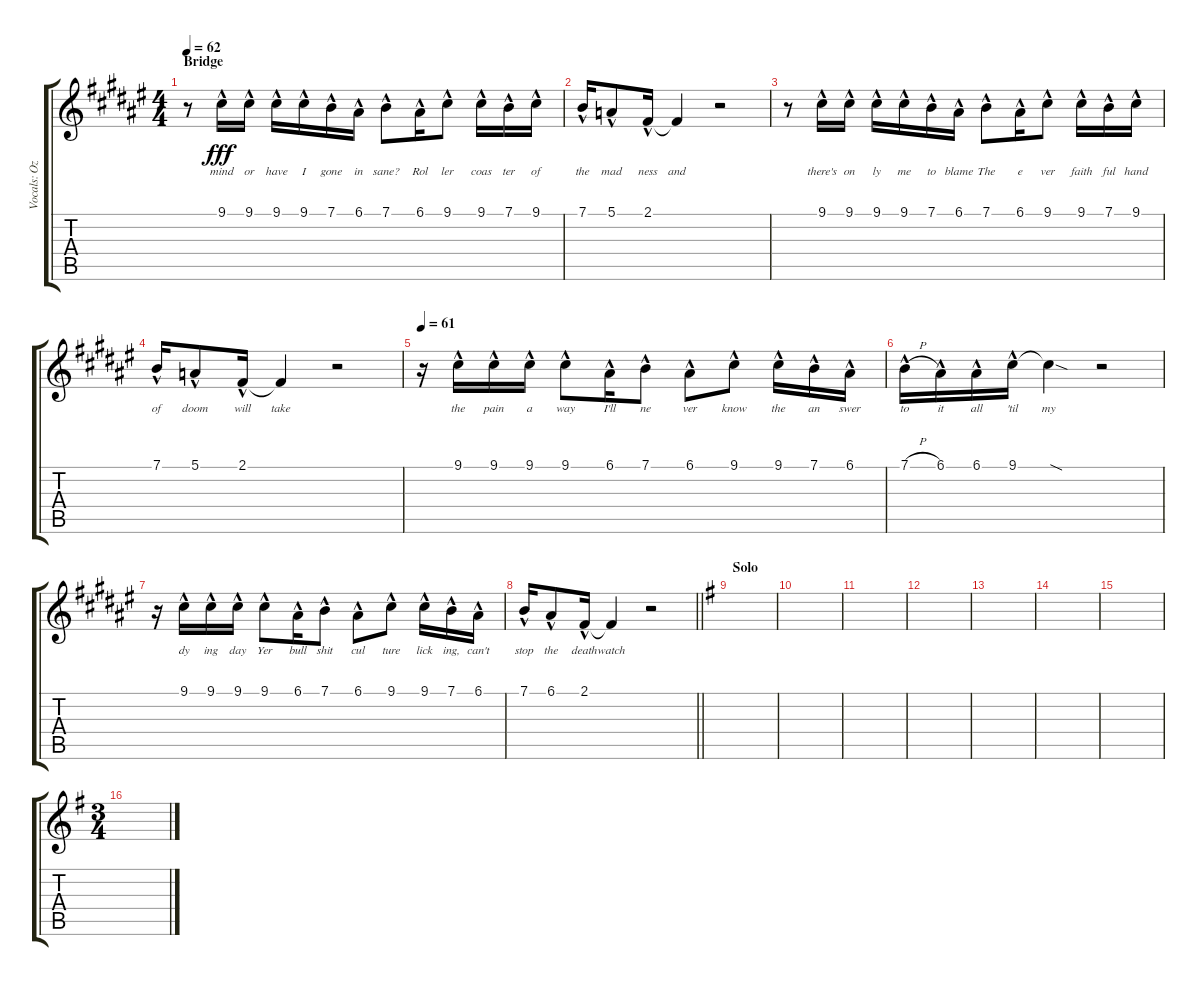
\track ("Vocals: Ozzy" "Vocals: Oz") {instrument lead2sawtooth}
\staff {score tabs}
\tuning (E4 B3 G3 D3 A2 D2) {hide}
\ts (4 4)
\section ("" "Bridge")
\tempo 62
\clef g2
\ks f#
r.8{dy fff} 9.1{hac}.16{lyrics (0 "mind") lyrics (1 "") lyrics (2 "") lyrics (3 "") lyrics (4 "")} 9.1{hac}.16{lyrics (0 "or") lyrics (1 "") lyrics (2 "") lyrics (3 "") lyrics (4 "")} 9.1{hac}.16{lyrics (0 "have") lyrics (1 "") lyrics (2 "") lyrics (3 "") lyrics (4 "")} 9.1{hac}.16{lyrics (0 "I") lyrics (1 "") lyrics (2 "") lyrics (3 "") lyrics (4 "")} 7.1{hac}.16{lyrics (0 "gone") lyrics (1 "") lyrics (2 "") lyrics (3 "") lyrics (4 "")} 6.1{hac}.16{lyrics (0 "in") lyrics (1 "") lyrics (2 "") lyrics (3 "") lyrics (4 "")} 7.1{hac}.8{lyrics (0 "sane?") lyrics (1 "") lyrics (2 "") lyrics (3 "") lyrics (4 "")} 6.1{hac}.16{lyrics (0 "Rol") lyrics (1 "") lyrics (2 "") lyrics (3 "") lyrics (4 "")} 9.1{hac}.8{lyrics (0 "ler") lyrics (1 "") lyrics (2 "") lyrics (3 "") lyrics (4 "")} 9.1{hac}.16{lyrics (0 "coas") lyrics (1 "") lyrics (2 "") lyrics (3 "") lyrics (4 "")} 7.1{hac}.16{lyrics (0 "ter") lyrics (1 "") lyrics (2 "") lyrics (3 "") lyrics (4 "")} 9.1{hac}.16{lyrics (0 "of") lyrics (1 "") lyrics (2 "") lyrics (3 "") lyrics (4 "")} |
7.1{hac}.16{lyrics (0 "the") lyrics (1 "") lyrics (2 "") lyrics (3 "") lyrics (4 "")} 5.1{hac}.8{lyrics (0 "mad") lyrics (1 "") lyrics (2 "") lyrics (3 "") lyrics (4 "")} 2.1{hac}.16{lyrics (0 "ness") lyrics (1 "") lyrics (2 "") lyrics (3 "") lyrics (4 "")} 2.1{t}.4{lyrics (0 "and") lyrics (1 "") lyrics (2 "") lyrics (3 "") lyrics (4 "")} r.2 |
r.8 9.1{hac}.16{lyrics (0 "there's") lyrics (1 "") lyrics (2 "") lyrics (3 "") lyrics (4 "")} 9.1{hac}.16{lyrics (0 "on") lyrics (1 "") lyrics (2 "") lyrics (3 "") lyrics (4 "")} 9.1{hac}.16{lyrics (0 "ly") lyrics (1 "") lyrics (2 "") lyrics (3 "") lyrics (4 "")} 9.1{hac}.16{lyrics (0 "me") lyrics (1 "") lyrics (2 "") lyrics (3 "") lyrics (4 "")} 7.1{hac}.16{lyrics (0 "to") lyrics (1 "") lyrics (2 "") lyrics (3 "") lyrics (4 "")} 6.1{hac}.16{lyrics (0 "blame") lyrics (1 "") lyrics (2 "") lyrics (3 "") lyrics (4 "")} 7.1{hac}.8{lyrics (0 "The") lyrics (1 "") lyrics (2 "") lyrics (3 "") lyrics (4 "")} 6.1{hac}.16{lyrics (0 "e") lyrics (1 "") lyrics (2 "") lyrics (3 "") lyrics (4 "")} 9.1{hac}.8{lyrics (0 "ver") lyrics (1 "") lyrics (2 "") lyrics (3 "") lyrics (4 "")} 9.1{hac}.16{lyrics (0 "faith") lyrics (1 "") lyrics (2 "") lyrics (3 "") lyrics (4 "")} 7.1{hac}.16{lyrics (0 "ful") lyrics (1 "") lyrics (2 "") lyrics (3 "") lyrics (4 "")} 9.1{hac}.16{lyrics (0 "hand") lyrics (1 "") lyrics (2 "") lyrics (3 "") lyrics (4 "")} |
7.1{hac}.16{lyrics (0 "of") lyrics (1 "") lyrics (2 "") lyrics (3 "") lyrics (4 "")} 5.1{hac}.8{lyrics (0 "doom") lyrics (1 "") lyrics (2 "") lyrics (3 "") lyrics (4 "")} 2.1{hac}.16{lyrics (0 "will") lyrics (1 "") lyrics (2 "") lyrics (3 "") lyrics (4 "")} 2.1{t}.4{lyrics (0 "take") lyrics (1 "") lyrics (2 "") lyrics (3 "") lyrics (4 "")} r.2 |
\tempo 61
r.16 9.1{hac}.16{lyrics (0 "the") lyrics (1 "") lyrics (2 "") lyrics (3 "") lyrics (4 "")} 9.1{hac}.16{lyrics (0 "pain") lyrics (1 "") lyrics (2 "") lyrics (3 "") lyrics (4 "")} 9.1{hac}.16{lyrics (0 "a") lyrics (1 "") lyrics (2 "") lyrics (3 "") lyrics (4 "")} 9.1{hac}.8{lyrics (0 "way") lyrics (1 "") lyrics (2 "") lyrics (3 "") lyrics (4 "")} 6.1{hac}.16{lyrics (0 "I'll") lyrics (1 "") lyrics (2 "") lyrics (3 "") lyrics (4 "")} 7.1{hac}.8{lyrics (0 "ne") lyrics (1 "") lyrics (2 "") lyrics (3 "") lyrics (4 "")} 6.1{hac}.8{lyrics (0 "ver") lyrics (1 "") lyrics (2 "") lyrics (3 "") lyrics (4 "")} 9.1{hac}.8{lyrics (0 "know") lyrics (1 "") lyrics (2 "") lyrics (3 "") lyrics (4 "")} 9.1{hac}.16{lyrics (0 "the") lyrics (1 "") lyrics (2 "") lyrics (3 "") lyrics (4 "")} 7.1{hac}.16{lyrics (0 "an") lyrics (1 "") lyrics (2 "") lyrics (3 "") lyrics (4 "")} 6.1{hac}.16{lyrics (0 "swer") lyrics (1 "") lyrics (2 "") lyrics (3 "") lyrics (4 "")} |
7.1{h hac}.16{lyrics (0 "to") lyrics (1 "") lyrics (2 "") lyrics (3 "") lyrics (4 "")} 6.1{hac}.16{lyrics (0 "it") lyrics (1 "") lyrics (2 "") lyrics (3 "") lyrics (4 "")} 6.1{hac}.16{lyrics (0 "all") lyrics (1 "") lyrics (2 "") lyrics (3 "") lyrics (4 "")} 9.1{hac}.16{lyrics (0 "'til") lyrics (1 "") lyrics (2 "") lyrics (3 "") lyrics (4 "")} 9.1{sod t}.4{lyrics (0 "my") lyrics (1 "") lyrics (2 "") lyrics (3 "") lyrics (4 "")} r.2 |
r.16 9.1{hac}.16{lyrics (0 "dy") lyrics (1 "") lyrics (2 "") lyrics (3 "") lyrics (4 "")} 9.1{hac}.16{lyrics (0 "ing") lyrics (1 "") lyrics (2 "") lyrics (3 "") lyrics (4 "")} 9.1{hac}.16{lyrics (0 "day") lyrics (1 "") lyrics (2 "") lyrics (3 "") lyrics (4 "")} 9.1{hac}.8{lyrics (0 "Yer") lyrics (1 "") lyrics (2 "") lyrics (3 "") lyrics (4 "")} 6.1{hac}.16{lyrics (0 "bull") lyrics (1 "") lyrics (2 "") lyrics (3 "") lyrics (4 "")} 7.1{hac}.8{lyrics (0 "shit") lyrics (1 "") lyrics (2 "") lyrics (3 "") lyrics (4 "")} 6.1{hac}.8{lyrics (0 "cul") lyrics (1 "") lyrics (2 "") lyrics (3 "") lyrics (4 "")} 9.1{hac}.8{lyrics (0 "ture") lyrics (1 "") lyrics (2 "") lyrics (3 "") lyrics (4 "")} 9.1{hac}.16{lyrics (0 "lick") lyrics (1 "") lyrics (2 "") lyrics (3 "") lyrics (4 "")} 7.1{hac}.16{lyrics (0 "ing,") lyrics (1 "") lyrics (2 "") lyrics (3 "") lyrics (4 "")} 6.1{hac}.16{lyrics (0 "can't") lyrics (1 "") lyrics (2 "") lyrics (3 "") lyrics (4 "")} |
\barLineRight lightlight
7.1{hac}.16{lyrics (0 "stop") lyrics (1 "") lyrics (2 "") lyrics (3 "") lyrics (4 "")} 6.1{hac}.8{lyrics (0 "the") lyrics (1 "") lyrics (2 "") lyrics (3 "") lyrics (4 "")} 2.1{hac}.16{lyrics (0 "death") lyrics (1 "") lyrics (2 "") lyrics (3 "") lyrics (4 "")} 2.1{t}.4{lyrics (0 "watch") lyrics (1 "") lyrics (2 "") lyrics (3 "") lyrics (4 "")} r.2 |
\section ("" "Solo")
\ks g
|
|
|
|
|
|
|
\ts (3 4)
